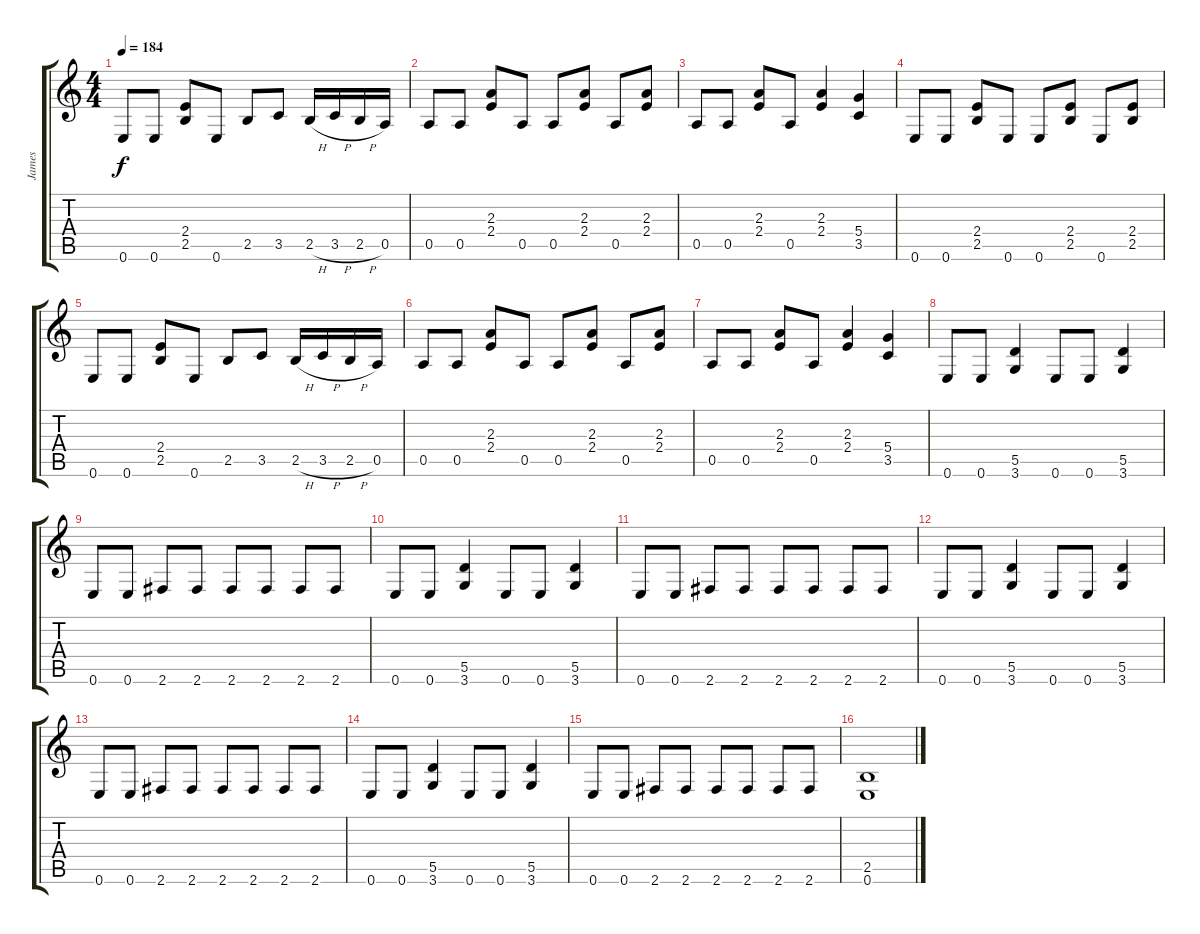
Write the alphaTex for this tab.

\track ("James" "James") {instrument distortionguitar}
\staff {score tabs}
\tuning (E4 B3 G3 D3 A2 E2) {hide}
\ts (4 4)
\tempo 184
\clef g2
\ks c
0.6.8{dy f} 0.6.8 (2.4 2.5).8 0.6.8 2.5.8 3.5.8 2.5{h}.16 3.5{h}.16 2.5{h}.16 0.5.16 |
0.5.8 0.5.8 (2.3 2.4).8 0.5.8 0.5.8 (2.3 2.4).8 0.5.8 (2.3 2.4).8 |
0.5.8 0.5.8 (2.3 2.4).8 0.5.8 (2.3 2.4).4 (5.4 3.5).4 |
0.6.8 0.6.8 (2.4 2.5).8 0.6.8 0.6.8 (2.4 2.5).8 0.6.8 (2.4 2.5).8 |
0.6.8 0.6.8 (2.4 2.5).8 0.6.8 2.5.8 3.5.8 2.5{h}.16 3.5{h}.16 2.5{h}.16 0.5.16 |
0.5.8 0.5.8 (2.3 2.4).8 0.5.8 0.5.8 (2.3 2.4).8 0.5.8 (2.3 2.4).8 |
0.5.8 0.5.8 (2.3 2.4).8 0.5.8 (2.3 2.4).4 (5.4 3.5).4 |
0.6.8 0.6.8 (5.5 3.6).4 0.6.8 0.6.8 (5.5 3.6).4 |
0.6.8 0.6.8 2.6.8 2.6.8 2.6.8 2.6.8 2.6.8 2.6.8 |
0.6.8 0.6.8 (5.5 3.6).4 0.6.8 0.6.8 (5.5 3.6).4 |
0.6.8 0.6.8 2.6.8 2.6.8 2.6.8 2.6.8 2.6.8 2.6.8 |
0.6.8 0.6.8 (5.5 3.6).4 0.6.8 0.6.8 (5.5 3.6).4 |
0.6.8 0.6.8 2.6.8 2.6.8 2.6.8 2.6.8 2.6.8 2.6.8 |
0.6.8 0.6.8 (5.5 3.6).4 0.6.8 0.6.8 (5.5 3.6).4 |
0.6.8 0.6.8 2.6.8 2.6.8 2.6.8 2.6.8 2.6.8 2.6.8 |
(2.5 0.6).1
